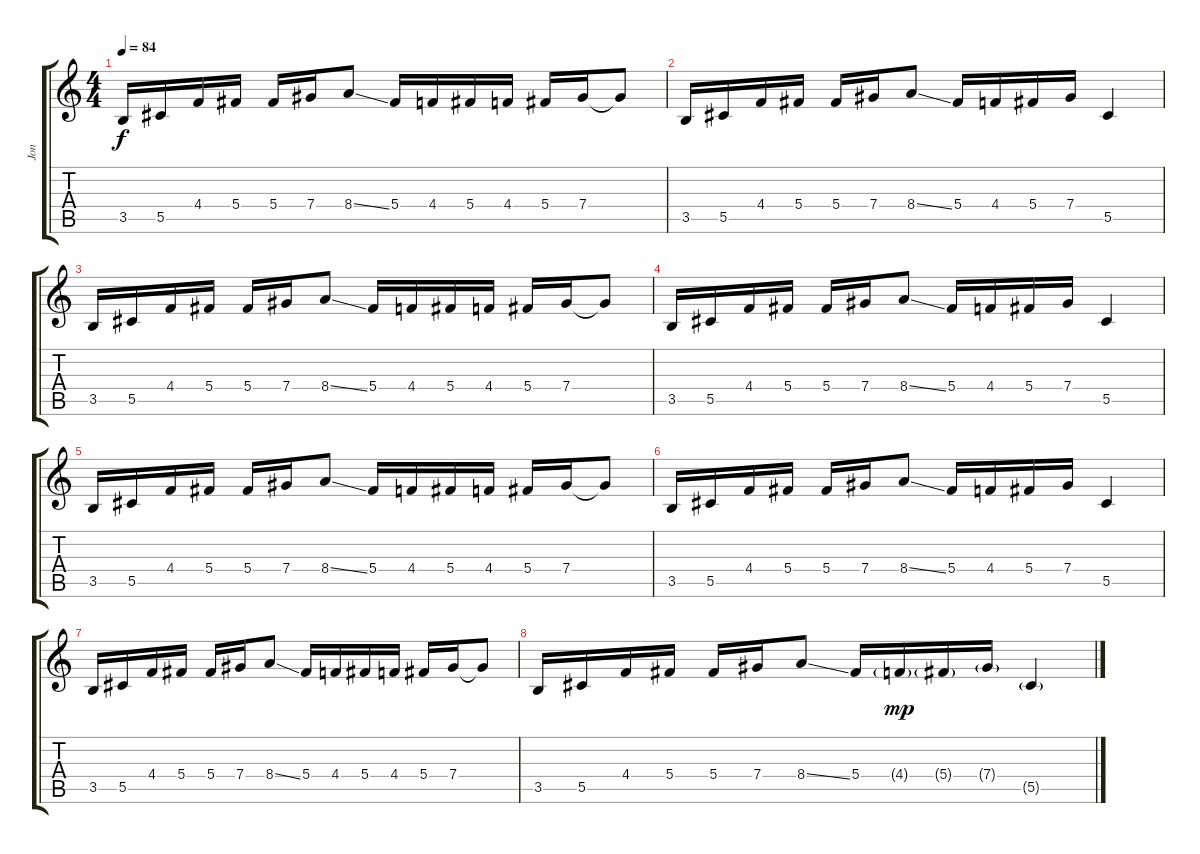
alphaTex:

\track ("Jon" "Jon") {instrument distortionguitar}
\staff {score tabs}
\tuning (Eb4 Bb3 Gb3 Db3 Ab2 Eb2) {hide}
\ts (4 4)
\tempo 84
\clef g2
\ks c
3.5.16{dy f} 5.5.16 4.4.16 5.4.16 5.4.16 7.4.16 8.4{ss}.8 5.4.16 4.4.16 5.4.16 4.4.16 5.4.16 7.4.16 7.4{t}.8 |
3.5.16 5.5.16 4.4.16 5.4.16 5.4.16 7.4.16 8.4{ss}.8 5.4.16 4.4.16 5.4.16 7.4.16 5.5.4 |
3.5.16 5.5.16 4.4.16 5.4.16 5.4.16 7.4.16 8.4{ss}.8 5.4.16 4.4.16 5.4.16 4.4.16 5.4.16 7.4.16 7.4{t}.8 |
3.5.16 5.5.16 4.4.16 5.4.16 5.4.16 7.4.16 8.4{ss}.8 5.4.16 4.4.16 5.4.16 7.4.16 5.5.4 |
3.5.16 5.5.16 4.4.16 5.4.16 5.4.16 7.4.16 8.4{ss}.8 5.4.16 4.4.16 5.4.16 4.4.16 5.4.16 7.4.16 7.4{t}.8 |
3.5.16 5.5.16 4.4.16 5.4.16 5.4.16 7.4.16 8.4{ss}.8 5.4.16 4.4.16 5.4.16 7.4.16 5.5.4 |
3.5.16 5.5.16 4.4.16 5.4.16 5.4.16 7.4.16 8.4{ss}.8 5.4.16 4.4.16 5.4.16 4.4.16 5.4.16 7.4.16 7.4{t}.8 |
3.5.16 5.5.16 4.4.16 5.4.16 5.4.16 7.4.16 8.4{ss}.8 5.4.16 4.4{g}.16{dy mp} 5.4{g}.16 7.4{g}.16 5.5{g}.4
